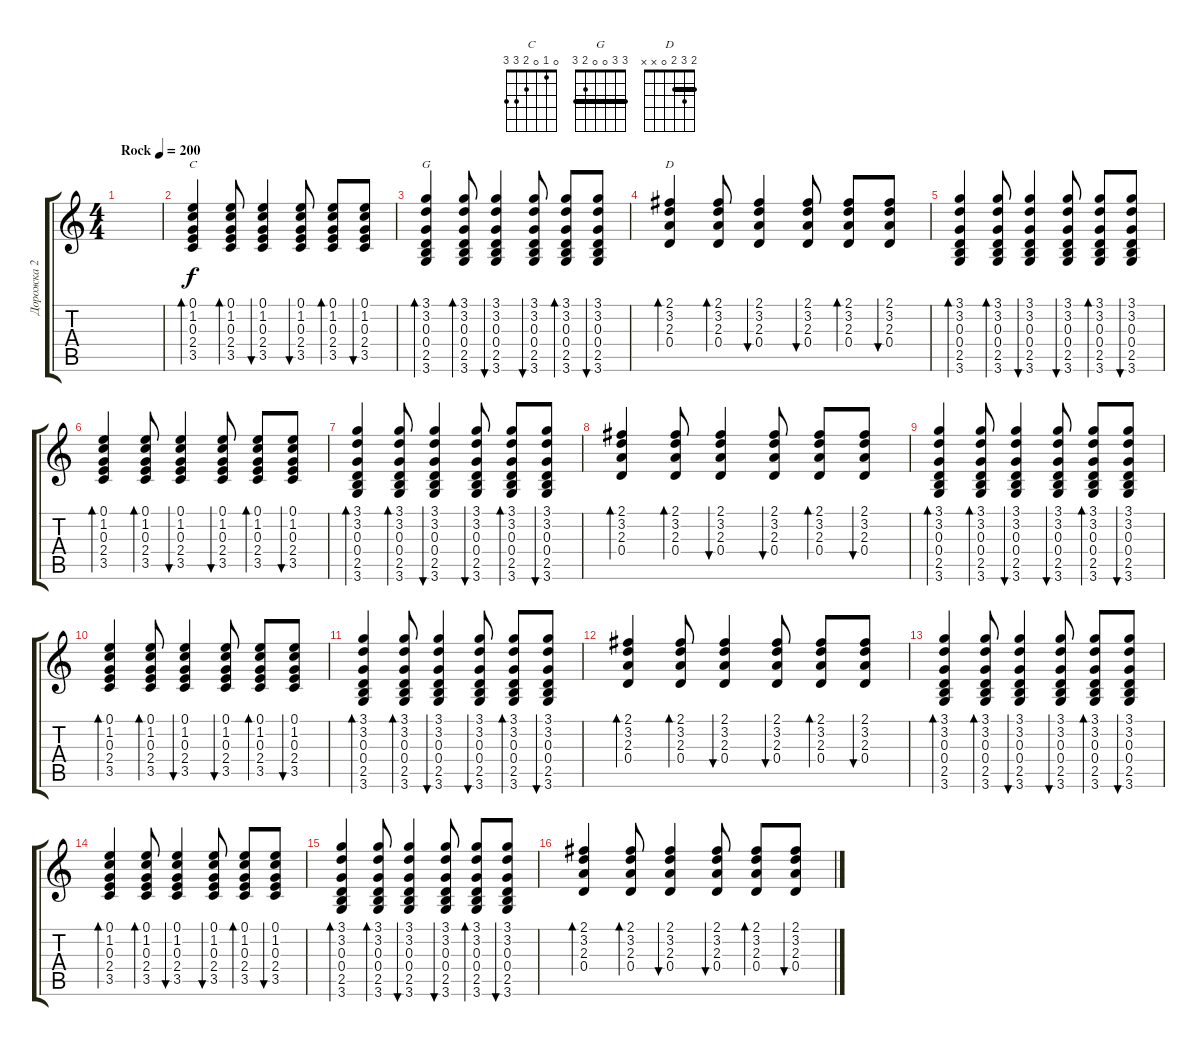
\track ("Дорожка 2" "Дорожка 2") {instrument acousticguitarnylon}
\staff {score tabs}
\tuning (E4 B3 G3 D3 A2 E2) {hide}
\chord ("C" 0 1 0 2 3 3)
\chord ("G" 3 3 0 0 2 3) {barre 3}
\chord ("D" 2 3 2 0 x x) {barre 2}
\ts (4 4)
\tempo (200 "Rock")
\clef g2
\ks c
|
(0.1 1.2 0.3 2.4 3.5).4{bd 60 ch "C"} (0.1 1.2 0.3 2.4 3.5).8{bd 60} (0.1 1.2 0.3 2.4 3.5).4{bu 60} (0.1 1.2 0.3 2.4 3.5).8{bu 60} (0.1 1.2 0.3 2.4 3.5).8{bd 60} (0.1 1.2 0.3 2.4 3.5).8{bu 60} |
(3.1 3.2 0.3 0.4 2.5 3.6).4{bd 60 ch "G"} (3.1 3.2 0.3 0.4 2.5 3.6).8{bd 60} (3.1 3.2 0.3 0.4 2.5 3.6).4{bu 60} (3.1 3.2 0.3 0.4 2.5 3.6).8{bu 60} (3.1 3.2 0.3 0.4 2.5 3.6).8{bd 60} (3.1 3.2 0.3 0.4 2.5 3.6).8{bu 60} |
(2.1 3.2 2.3 0.4).4{bd 60 ch "D"} (2.1 3.2 2.3 0.4).8{bd 60} (2.1 3.2 2.3 0.4).4{bu 60} (2.1 3.2 2.3 0.4).8{bu 60} (2.1 3.2 2.3 0.4).8{bd 60} (2.1 3.2 2.3 0.4).8{bu 60} |
(3.1 3.2 0.3 0.4 2.5 3.6).4{bd 60} (3.1 3.2 0.3 0.4 2.5 3.6).8{bd 60} (3.1 3.2 0.3 0.4 2.5 3.6).4{bu 60} (3.1 3.2 0.3 0.4 2.5 3.6).8{bu 60} (3.1 3.2 0.3 0.4 2.5 3.6).8{bd 60} (3.1 3.2 0.3 0.4 2.5 3.6).8{bu 60} |
(0.1 1.2 0.3 2.4 3.5).4{bd 60} (0.1 1.2 0.3 2.4 3.5).8{bd 60} (0.1 1.2 0.3 2.4 3.5).4{bu 60} (0.1 1.2 0.3 2.4 3.5).8{bu 60} (0.1 1.2 0.3 2.4 3.5).8{bd 60} (0.1 1.2 0.3 2.4 3.5).8{bu 60} |
(3.1 3.2 0.3 0.4 2.5 3.6).4{bd 60} (3.1 3.2 0.3 0.4 2.5 3.6).8{bd 60} (3.1 3.2 0.3 0.4 2.5 3.6).4{bu 60} (3.1 3.2 0.3 0.4 2.5 3.6).8{bu 60} (3.1 3.2 0.3 0.4 2.5 3.6).8{bd 60} (3.1 3.2 0.3 0.4 2.5 3.6).8{bu 60} |
(2.1 3.2 2.3 0.4).4{bd 60} (2.1 3.2 2.3 0.4).8{bd 60} (2.1 3.2 2.3 0.4).4{bu 60} (2.1 3.2 2.3 0.4).8{bu 60} (2.1 3.2 2.3 0.4).8{bd 60} (2.1 3.2 2.3 0.4).8{bu 60} |
(3.1 3.2 0.3 0.4 2.5 3.6).4{bd 60} (3.1 3.2 0.3 0.4 2.5 3.6).8{bd 60} (3.1 3.2 0.3 0.4 2.5 3.6).4{bu 60} (3.1 3.2 0.3 0.4 2.5 3.6).8{bu 60} (3.1 3.2 0.3 0.4 2.5 3.6).8{bd 60} (3.1 3.2 0.3 0.4 2.5 3.6).8{bu 60} |
(0.1 1.2 0.3 2.4 3.5).4{bd 60} (0.1 1.2 0.3 2.4 3.5).8{bd 60} (0.1 1.2 0.3 2.4 3.5).4{bu 60} (0.1 1.2 0.3 2.4 3.5).8{bu 60} (0.1 1.2 0.3 2.4 3.5).8{bd 60} (0.1 1.2 0.3 2.4 3.5).8{bu 60} |
(3.1 3.2 0.3 0.4 2.5 3.6).4{bd 60} (3.1 3.2 0.3 0.4 2.5 3.6).8{bd 60} (3.1 3.2 0.3 0.4 2.5 3.6).4{bu 60} (3.1 3.2 0.3 0.4 2.5 3.6).8{bu 60} (3.1 3.2 0.3 0.4 2.5 3.6).8{bd 60} (3.1 3.2 0.3 0.4 2.5 3.6).8{bu 60} |
(2.1 3.2 2.3 0.4).4{bd 60} (2.1 3.2 2.3 0.4).8{bd 60} (2.1 3.2 2.3 0.4).4{bu 60} (2.1 3.2 2.3 0.4).8{bu 60} (2.1 3.2 2.3 0.4).8{bd 60} (2.1 3.2 2.3 0.4).8{bu 60} |
(3.1 3.2 0.3 0.4 2.5 3.6).4{bd 60} (3.1 3.2 0.3 0.4 2.5 3.6).8{bd 60} (3.1 3.2 0.3 0.4 2.5 3.6).4{bu 60} (3.1 3.2 0.3 0.4 2.5 3.6).8{bu 60} (3.1 3.2 0.3 0.4 2.5 3.6).8{bd 60} (3.1 3.2 0.3 0.4 2.5 3.6).8{bu 60} |
(0.1 1.2 0.3 2.4 3.5).4{bd 60} (0.1 1.2 0.3 2.4 3.5).8{bd 60} (0.1 1.2 0.3 2.4 3.5).4{bu 60} (0.1 1.2 0.3 2.4 3.5).8{bu 60} (0.1 1.2 0.3 2.4 3.5).8{bd 60} (0.1 1.2 0.3 2.4 3.5).8{bu 60} |
(3.1 3.2 0.3 0.4 2.5 3.6).4{bd 60} (3.1 3.2 0.3 0.4 2.5 3.6).8{bd 60} (3.1 3.2 0.3 0.4 2.5 3.6).4{bu 60} (3.1 3.2 0.3 0.4 2.5 3.6).8{bu 60} (3.1 3.2 0.3 0.4 2.5 3.6).8{bd 60} (3.1 3.2 0.3 0.4 2.5 3.6).8{bu 60} |
(2.1 3.2 2.3 0.4).4{bd 60} (2.1 3.2 2.3 0.4).8{bd 60} (2.1 3.2 2.3 0.4).4{bu 60} (2.1 3.2 2.3 0.4).8{bu 60} (2.1 3.2 2.3 0.4).8{bd 60} (2.1 3.2 2.3 0.4).8{bu 60}
